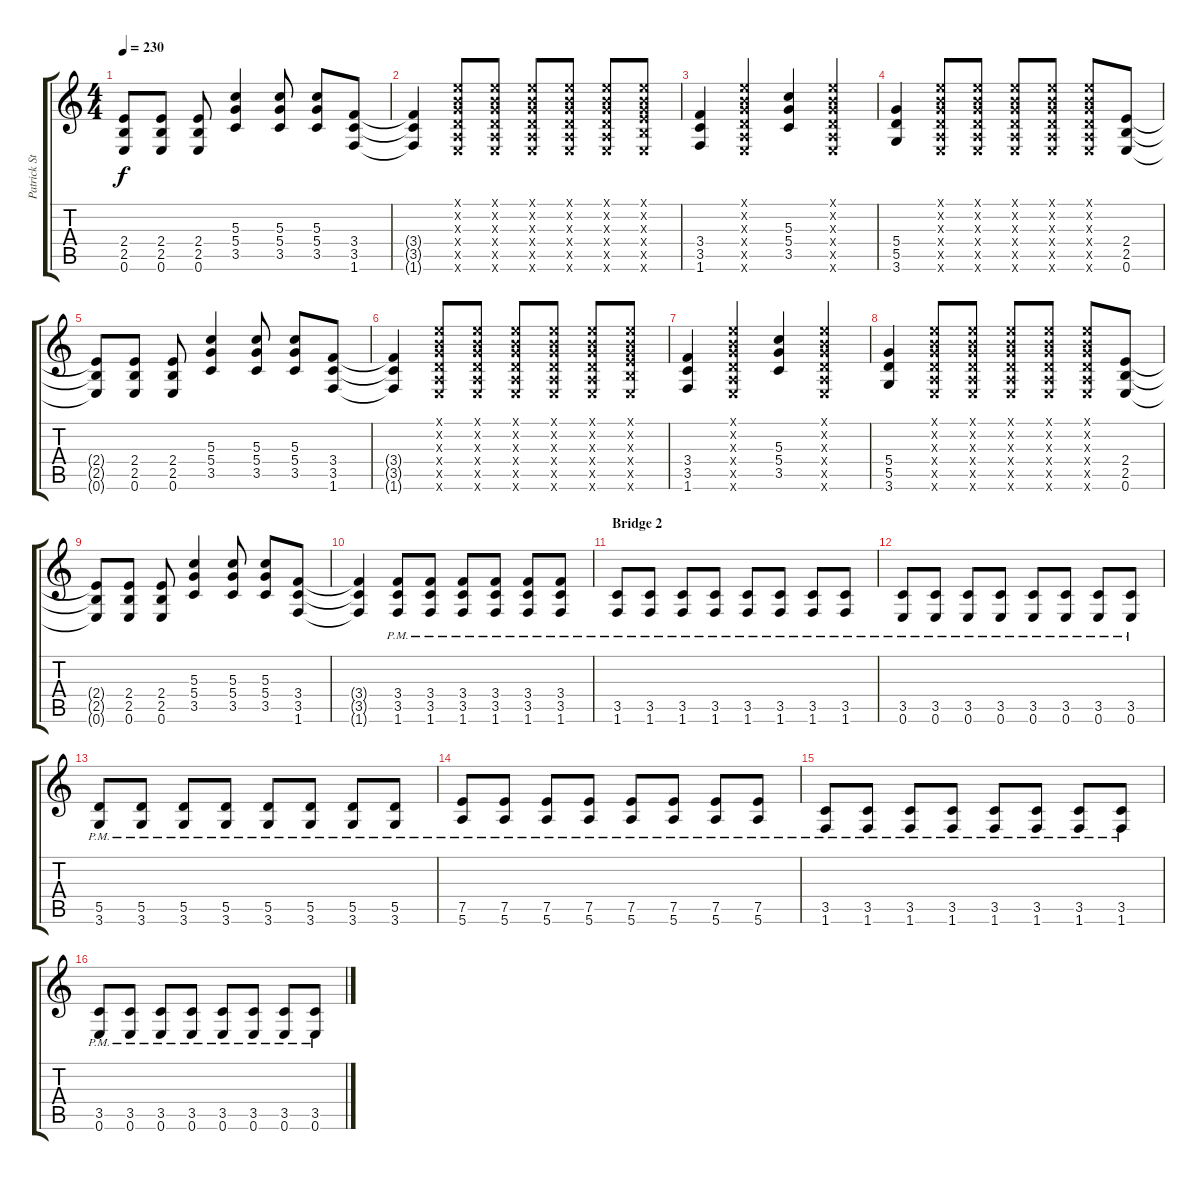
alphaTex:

\track ("Patrick Stump (Rythmn Guitar)" "Patrick St") {instrument overdrivenguitar}
\staff {score tabs}
\tuning (E4 B3 G3 D3 A2 E2) {hide}
\ts (4 4)
\tempo 230
\clef g2
\ks c
(2.4{t} 2.5{t} 0.6{t}).8{dy f} (2.4 2.5 0.6).8 (2.4 2.5 0.6).8 (5.3 5.4 3.5).4 (5.3 5.4 3.5).8 (5.3 5.4 3.5).8 (3.4 3.5 1.6).8 |
(3.4{t} 3.5{t} 1.6{t}).4 (0.1{x} 0.2{x} 0.3{x} 0.4{x} 0.5{x} 0.6{x}).8 (0.1{x} 0.2{x} 0.3{x} 0.4{x} 0.5{x} 0.6{x}).8 (0.1{x} 0.2{x} 0.3{x} 0.4{x} 0.5{x} 0.6{x}).8 (0.1{x} 0.2{x} 0.3{x} 0.4{x} 0.5{x} 0.6{x}).8 (0.1{x} 0.2{x} 0.3{x} 0.4{x} 0.5{x} 0.6{x}).8 (0.1{x} 0.2{x} 0.3{x} 2.4{x} 2.5{x} 0.6{x}).8 |
(3.4 3.5 1.6).4 (0.1{x} 0.2{x} 0.3{x} 0.4{x} 0.5{x} 0.6{x}).4 (5.3 5.4 3.5).4 (0.1{x} 0.2{x} 0.3{x} 0.4{x} 0.5{x} 0.6{x}).4 |
(5.4 5.5 3.6).4 (0.1{x} 0.2{x} 0.3{x} 0.4{x} 0.5{x} 0.6{x}).8 (0.1{x} 0.2{x} 0.3{x} 0.4{x} 0.5{x} 0.6{x}).8 (0.1{x} 0.2{x} 0.3{x} 0.4{x} 0.5{x} 0.6{x}).8 (0.1{x} 0.2{x} 0.3{x} 0.4{x} 0.5{x} 0.6{x}).8 (0.1{x} 0.2{x} 0.3{x} 0.4{x} 0.5{x} 0.6{x}).8 (2.4 2.5 0.6).8 |
(2.4{t} 2.5{t} 0.6{t}).8 (2.4 2.5 0.6).8 (2.4 2.5 0.6).8 (5.3 5.4 3.5).4 (5.3 5.4 3.5).8 (5.3 5.4 3.5).8 (3.4 3.5 1.6).8 |
(3.4{t} 3.5{t} 1.6{t}).4 (0.1{x} 0.2{x} 0.3{x} 0.4{x} 0.5{x} 0.6{x}).8 (0.1{x} 0.2{x} 0.3{x} 0.4{x} 0.5{x} 0.6{x}).8 (0.1{x} 0.2{x} 0.3{x} 0.4{x} 0.5{x} 0.6{x}).8 (0.1{x} 0.2{x} 0.3{x} 0.4{x} 0.5{x} 0.6{x}).8 (0.1{x} 0.2{x} 0.3{x} 0.4{x} 0.5{x} 0.6{x}).8 (0.1{x} 0.2{x} 0.3{x} 2.4{x} 2.5{x} 0.6{x}).8 |
(3.4 3.5 1.6).4 (0.1{x} 0.2{x} 0.3{x} 0.4{x} 0.5{x} 0.6{x}).4 (5.3 5.4 3.5).4 (0.1{x} 0.2{x} 0.3{x} 0.4{x} 0.5{x} 0.6{x}).4 |
(5.4 5.5 3.6).4 (0.1{x} 0.2{x} 0.3{x} 0.4{x} 0.5{x} 0.6{x}).8 (0.1{x} 0.2{x} 0.3{x} 0.4{x} 0.5{x} 0.6{x}).8 (0.1{x} 0.2{x} 0.3{x} 0.4{x} 0.5{x} 0.6{x}).8 (0.1{x} 0.2{x} 0.3{x} 0.4{x} 0.5{x} 0.6{x}).8 (0.1{x} 0.2{x} 0.3{x} 0.4{x} 0.5{x} 0.6{x}).8 (2.4 2.5 0.6).8 |
(2.4{t} 2.5{t} 0.6{t}).8 (2.4 2.5 0.6).8 (2.4 2.5 0.6).8 (5.3 5.4 3.5).4 (5.3 5.4 3.5).8 (5.3 5.4 3.5).8 (3.4 3.5 1.6).8 |
(3.4{t} 3.5{t} 1.6{t}).4 (3.4 3.5{pm} 1.6{pm}).8 (3.4 3.5{pm} 1.6{pm}).8 (3.4 3.5{pm} 1.6{pm}).8 (3.4 3.5{pm} 1.6{pm}).8 (3.4 3.5 1.6{pm}).8 (3.4 3.5 1.6{pm}).8 |
\section ("" "Bridge 2")
(3.5{pm} 1.6).8 (3.5{pm} 1.6).8 (3.5{pm} 1.6).8 (3.5{pm} 1.6).8 (3.5{pm} 1.6).8 (3.5{pm} 1.6).8 (3.5{pm} 1.6).8 (3.5{pm} 1.6).8 |
(3.5{pm} 0.6).8 (3.5{pm} 0.6).8 (3.5{pm} 0.6).8 (3.5{pm} 0.6).8 (3.5{pm} 0.6).8 (3.5{pm} 0.6).8 (3.5{pm} 0.6).8 (3.5{pm} 0.6).8 |
(5.5{pm} 3.6).8 (5.5{pm} 3.6).8 (5.5{pm} 3.6).8 (5.5{pm} 3.6).8 (5.5{pm} 3.6).8 (5.5{pm} 3.6).8 (5.5{pm} 3.6).8 (5.5{pm} 3.6).8 |
(7.5{pm} 5.6).8 (7.5{pm} 5.6).8 (7.5{pm} 5.6).8 (7.5{pm} 5.6).8 (7.5{pm} 5.6).8 (7.5{pm} 5.6).8 (7.5{pm} 5.6).8 (7.5{pm} 5.6).8 |
(3.5{pm} 1.6).8 (3.5{pm} 1.6).8 (3.5{pm} 1.6).8 (3.5{pm} 1.6).8 (3.5{pm} 1.6).8 (3.5{pm} 1.6).8 (3.5{pm} 1.6).8 (3.5{pm} 1.6).8 |
(3.5{pm} 0.6).8 (3.5{pm} 0.6).8 (3.5{pm} 0.6).8 (3.5{pm} 0.6).8 (3.5{pm} 0.6).8 (3.5{pm} 0.6).8 (3.5{pm} 0.6).8 (3.5{pm} 0.6).8
